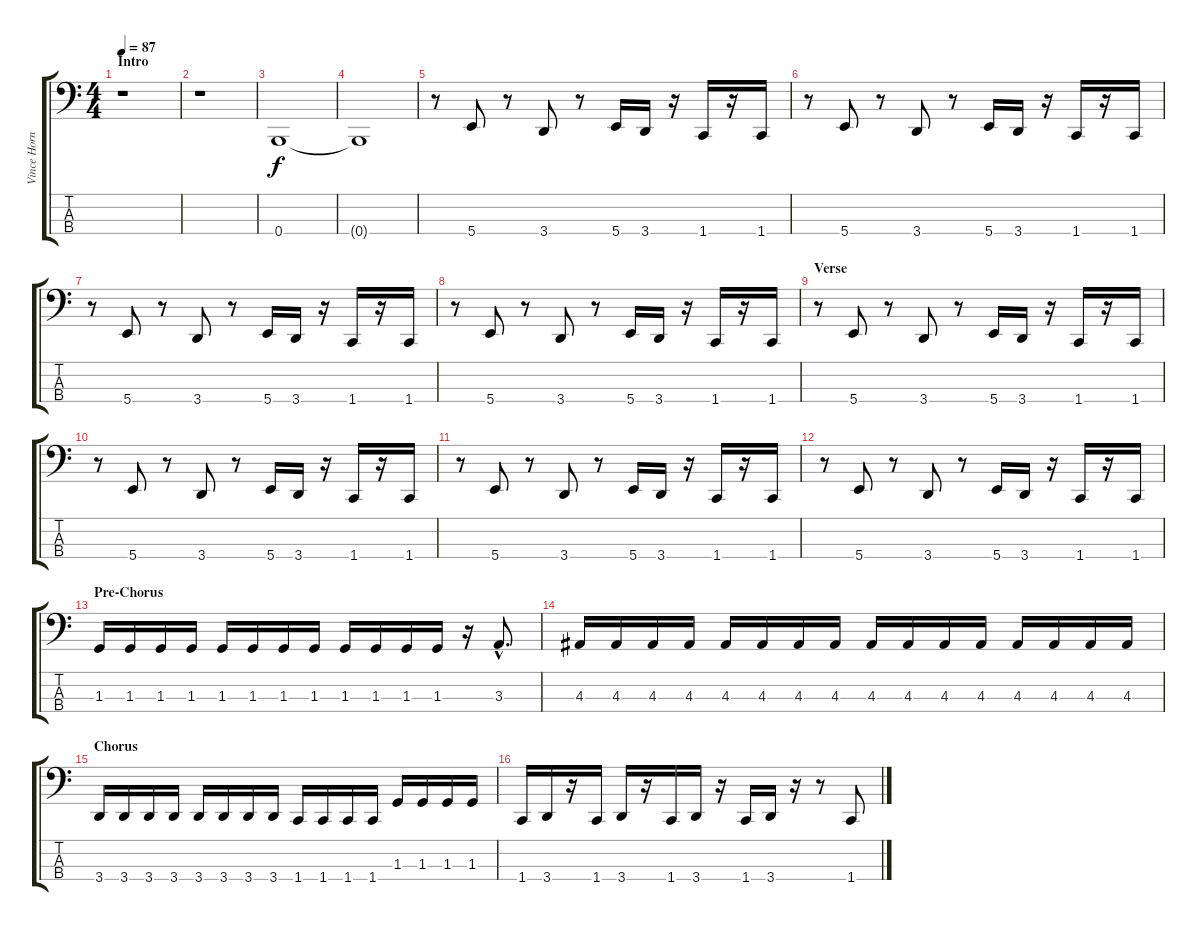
\track ("Vince Hornsby" "Vince Horn") {instrument electricbasspick}
\staff {score tabs}
\tuning (E2 B1 Gb1 B0) {hide}
\ts (4 4)
\section ("" "Intro")
\tempo 87
\clef f4
\ks c
r.1{dy f instrument electricbasspick} |
r.1 |
0.4.1 |
0.4{t}.1 |
r.8 5.4.8 r.8 3.4.8 r.8 5.4.16 3.4.16 r.16 1.4.16 r.16 1.4.16 |
r.8 5.4.8 r.8 3.4.8 r.8 5.4.16 3.4.16 r.16 1.4.16 r.16 1.4.16 |
r.8 5.4.8 r.8 3.4.8 r.8 5.4.16 3.4.16 r.16 1.4.16 r.16 1.4.16 |
r.8 5.4.8 r.8 3.4.8 r.8 5.4.16 3.4.16 r.16 1.4.16 r.16 1.4.16 |
\section ("" "Verse")
r.8 5.4.8 r.8 3.4.8 r.8 5.4.16 3.4.16 r.16 1.4.16 r.16 1.4.16 |
r.8 5.4.8 r.8 3.4.8 r.8 5.4.16 3.4.16 r.16 1.4.16 r.16 1.4.16 |
r.8 5.4.8 r.8 3.4.8 r.8 5.4.16 3.4.16 r.16 1.4.16 r.16 1.4.16 |
r.8 5.4.8 r.8 3.4.8 r.8 5.4.16 3.4.16 r.16 1.4.16 r.16 1.4.16 |
\section ("" "Pre-Chorus")
1.3.16 1.3.16 1.3.16 1.3.16 1.3.16 1.3.16 1.3.16 1.3.16 1.3.16 1.3.16 1.3.16 1.3.16 r.16 3.3{hac}.8{d} |
4.3.16 4.3.16 4.3.16 4.3.16 4.3.16 4.3.16 4.3.16 4.3.16 4.3.16 4.3.16 4.3.16 4.3.16 4.3.16 4.3.16 4.3.16 4.3.16 |
\section ("" "Chorus")
3.4.16 3.4.16 3.4.16 3.4.16 3.4.16 3.4.16 3.4.16 3.4.16 1.4.16 1.4.16 1.4.16 1.4.16 1.3.16 1.3.16 1.3.16 1.3.16 |
1.4.16 3.4.16 r.16 1.4.16 3.4.16 r.16 1.4.16 3.4.16 r.16 1.4.16 3.4.16 r.16 r.8 1.4.8
